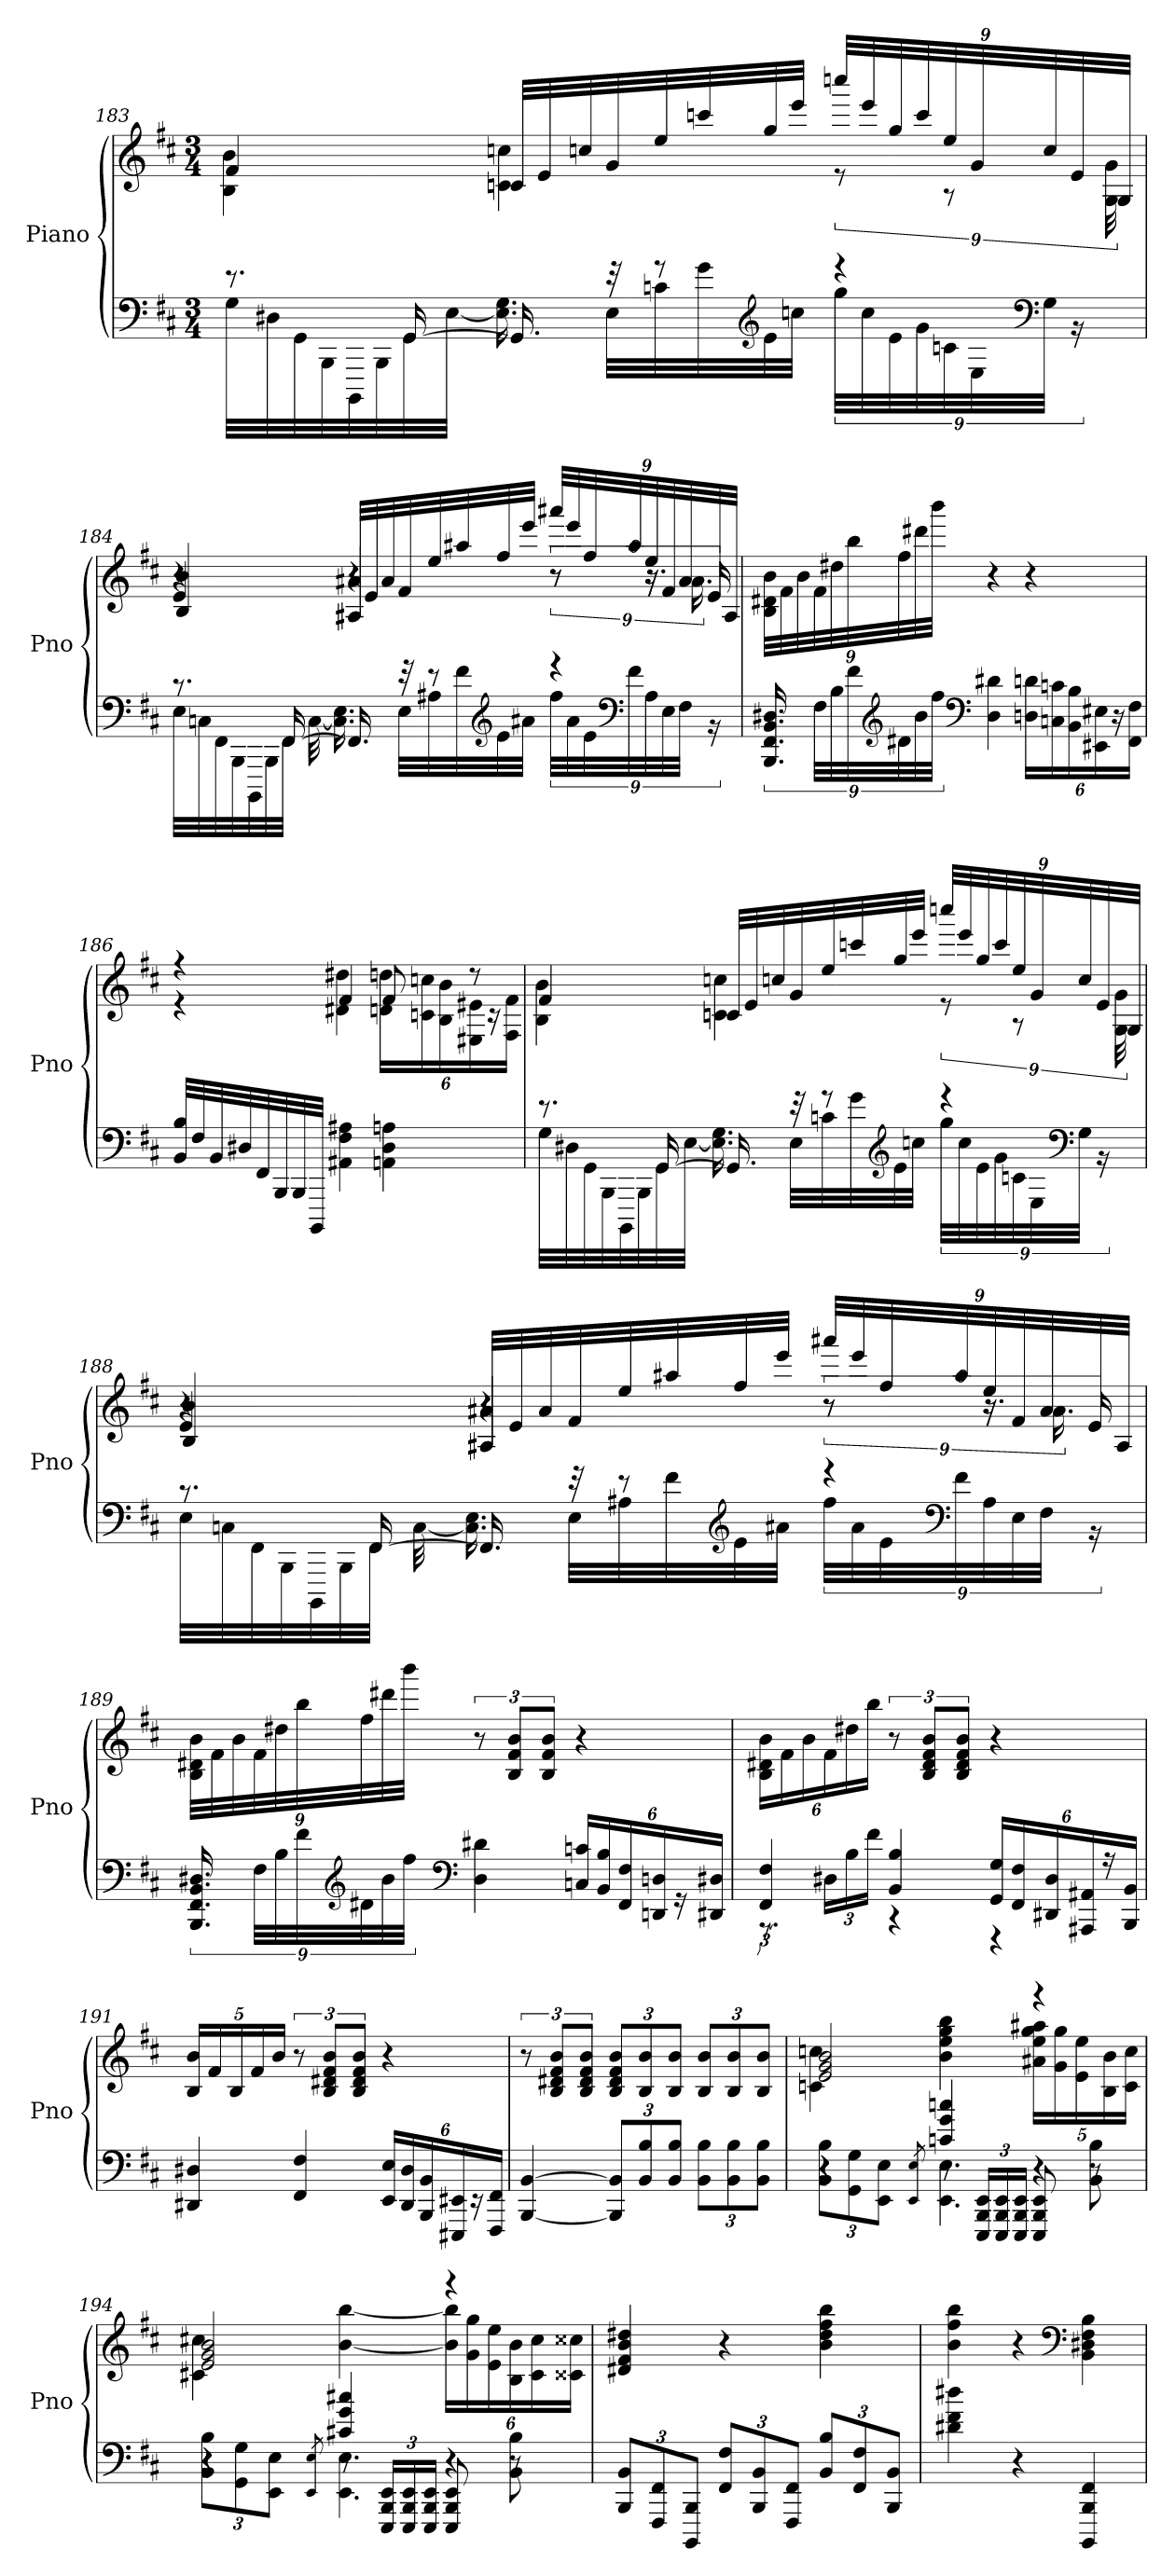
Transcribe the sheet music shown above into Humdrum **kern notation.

**kern	**kern
*part1	*part1
*staff2	*staff1
*I"Piano	*
*I'Pno	*
*clefF4	*clefG2
*k[f#c#]	*k[f#c#]
*M3/4	*M3/4
=183	=183
*^	*^
8.r	32GLLL	4f#	4B 4b
.	32D#X	.	.
.	32GG	.	.
.	32BBB	.	.
.	32BBBB	.	.
.	32BBB	.	.
[16GG	32GG	.	.
.	[32EJJJ	.	.
16.GG]	16.E] 16.G	32cnLLL	4cn 4ccn
.	.	32e	.
.	.	32ccn	.
32r	32ELLL	32g	.
8r	32cn	32ee	.
.	32g	32cccn	.
*clefG2	*	*	*
.	32e	32gg	.
.	32ccnJJJ	32eeeJJJ	.
4r	36ggLLL	36ccccnLLL	9r
.	36cc	36eee	.
.	36e	36gg	.
.	36g	36ccc	.
.	36cn	36ee	9r
.	36E	36g	.
*clefF4	*	*	*
.	36GJJJ	36cc	.
.	18r	36e	.
.	.	36GJJJ	36G 36g
=184	=184	=184	=184
*	*	*	*^
8.r	32ELLL	4e	4r	4B 4b
.	32Cn	.	.	.
.	32FF#	.	.	.
.	32BBB	.	.	.
.	32BBBB	.	.	.
.	32BBB	.	.	.
[16FF#	32FF#JJJ	.	.	.
.	[32C	.	.	.
16.FF#]	16.C] 16.E	32A#XLLL	4r	4A#X 4a#X
.	.	32e	.	.
.	.	32a#	.	.
32r	32ELLL	32f#	.	.
8r	32A#X	32ee	.	.
.	32f#	32aa#X	.	.
*clefG2	*	*	*	*
.	32e	32ff#	.	.
.	32a#XJJJ	32eeeJJJ	.	.
4r	36ff#LLL	36aaa#XLLL	9r	9r
.	36a#	36eee	.	.
.	36e	36ff#	.	.
*clefF4	*	*	*	*
.	36f#	36aa#	.	.
.	36A#	36ee	18r	18.r
.	36E	36f#	.	.
.	36F#JJJ	36a#	18.a#	.
.	18r	36e	.	18e
.	.	36A#JJJ	.	.
*v	*v	*	*	*
*	*v	*v	*v
=185	=185
18.BBB 18.FF# 18.BB 18.D#X	36B 36d#X 36bLLL
.	36f#
.	36b
36F#LLL	36f#
36B	36dd#X
36f#	36bb
*clefG2	*
36d#X	36ff#
36b	36ddd#X
36ff#JJJ	36bbbJJJ
*clefF4	*
4D# 4d#X	4r
24Dn 24dnLL	4r
24Cn 24cn	.
24BB 24B	.
24EE#X 24E#X	.
24r	.
24FF# 24F#JJ	.
=186	=186
*	*^
32BB 32BLLL	4r	4r
32F#	.	.
32BB	.	.
32D#X	.	.
32FF#	.	.
32BBB	.	.
32BBB	.	.
32BBBBJJJ	.	.
4AA#X 4F# 4A#X	4f#	4d#X 4dd#X
4AAn 4D# 4An	8f#	24dn 24ddnLL
.	.	24cn 24ccn
.	.	24B 24b
.	8r	24E#X 24e#X
.	.	24r
.	.	24F# 24f#JJ
=187	=187	=187
*^	*	*
8.r	32GLLL	4f#	4B 4b
.	32D#X	.	.
.	32GG	.	.
.	32BBB	.	.
.	32BBBB	.	.
.	32BBB	.	.
[16GG	32GG	.	.
.	[32EJJJ	.	.
16.GG]	16.E] 16.G	32cnLLL	4cn 4ccn
.	.	32e	.
.	.	32ccn	.
32r	32ELLL	32g	.
8r	32cn	32ee	.
.	32g	32cccn	.
*clefG2	*	*	*
.	32e	32gg	.
.	32ccnJJJ	32eeeJJJ	.
4r	36ggLLL	36ccccnLLL	9r
.	36cc	36eee	.
.	36e	36gg	.
.	36g	36ccc	.
.	36cn	36ee	9r
.	36E	36g	.
*clefF4	*	*	*
.	36GJJJ	36cc	.
.	18r	36e	.
.	.	36GJJJ	36G 36g
=188	=188	=188	=188
*	*	*	*^
8.r	32ELLL	4e	4r	4B 4b
.	32Cn	.	.	.
.	32FF#	.	.	.
.	32BBB	.	.	.
.	32BBBB	.	.	.
.	32BBB	.	.	.
[16FF#	32FF#JJJ	.	.	.
.	[32C	.	.	.
16.FF#]	16.C] 16.E	32A#XLLL	4r	4A#X 4a#X
.	.	32e	.	.
.	.	32a#	.	.
32r	32ELLL	32f#	.	.
8r	32A#X	32ee	.	.
.	32f#	32aa#X	.	.
*clefG2	*	*	*	*
.	32e	32ff#	.	.
.	32a#XJJJ	32eeeJJJ	.	.
4r	36ff#LLL	36aaa#XLLL	9r	9r
.	36a#	36eee	.	.
.	36e	36ff#	.	.
*clefF4	*	*	*	*
.	36f#	36aa#	.	.
.	36A#	36ee	18r	18.r
.	36E	36f#	.	.
.	36F#JJJ	36a#	18.a#	.
.	18r	36e	.	18e
.	.	36A#JJJ	.	.
*v	*v	*	*	*
*	*v	*v	*v
=189	=189
18.BBB 18.FF# 18.BB 18.D#X	36B 36d#X 36bLLL
.	36f#
.	36b
36F#LLL	36f#
36B	36dd#X
36f#	36bb
*clefG2	*
36d#X	36ff#
36b	36ddd#X
36ff#JJJ	36bbbJJJ
*clefF4	*
4D# 4d#X	12r
.	12B 12f# 12bL
.	12B 12f# 12bJ
24Cn 24cnLL	4r
24BB 24B	.
24FF# 24F#	.
24DDn 24Dn	.
24r	.
24DD#X 24D#XJJ	.
=190	=190
*^	*
4FF# 4F#	12.r	24B 24d#X 24bLL
.	.	24f#
.	.	24b
.	24D#XLL	24f#
.	24B	24dd#X
.	24f#JJ	24bbJJ
4BB 4B	4r	12r
.	.	12B 12d# 12f# 12bL
.	.	12B 12d# 12f# 12bJ
24GG 24GLL	4r	4r
24FF# 24F#	.	.
24DD#X 24D#	.	.
24AAA#X 24AA#X	.	.
24r	.	.
24BBB 24BBJJ	.	.
*v	*v	*
=191	=191
4DD#X 4D#X	20B 20bLL
.	20f#
.	20B
.	20f#
.	20bJJ
4FF# 4F#	12r
.	12B 12d#X 12f# 12bL
.	12B 12d# 12f# 12bJ
24EE 24ELL	4r
24DD# 24D#	.
24BBB 24BB	.
24EEE#X 24EE#X	.
24r	.
24FFF# 24FF#JJ	.
=192	=192
[4BBB [4BB	12r
.	12B 12d#X 12f# 12bL
.	12B 12d# 12f# 12bJ
12BBB] 12BB]L	12B 12d# 12f# 12bL
12BB 12B	12B 12b
12BB 12BJ	12B 12bJ
12BB 12BL	12B 12bL
12BB 12B	12B 12b
12BB 12BJ	12B 12bJ
=193	=193
*^	*^
*	*^	*	*
4r	12BB 12BL	4r	2e 2g 2b	4cn 4ccn
.	12GG 12G	.	.	.
.	12EE 12EJ	.	.	.
.	8qEE 8qE	.	.	.
8r	4.EE] 4.E]	4cn 4g 4ccn	.	4b 4ee 4gg 4bb
24EEE 24BBB 24EELL	.	.	.	.
24EEE 24BBB 24EE	.	.	.	.
24EEE 24BBB 24EEJJ	.	.	.	.
8EEE 8BBB 8EE	.	4r	4r	20a#X 20ee 20gg 20aa#XLL
.	.	.	.	20g 20gg
.	.	.	.	20e 20ee
8r	8BB 8B	.	.	.
.	.	.	.	20B 20b
.	.	.	.	20c 20ccJJ
=194	=194	=194	=194	=194
4r	12BB 12BL	4r	2e 2g 2b	4c#X 4cc#X
.	12GG 12G	.	.	.
.	12EE 12EJ	.	.	.
.	8qEE 8qE	.	.	.
8r	4.EE] 4.E]	4c#X 4g 4cc#X	.	[4b [4bb
24EEE 24BBB 24EELL	.	.	.	.
24EEE 24BBB 24EE	.	.	.	.
24EEE 24BBB 24EEJJ	.	.	.	.
8EEE 8BBB 8EE	.	4r	4r	24b] 24bb]LL
.	.	.	.	24g 24gg
.	.	.	.	24e 24ee
8r	8BB 8B	.	.	24B 24b
.	.	.	.	24c# 24cc#
.	.	.	.	24c##X 24cc##XJJ
*v	*v	*v	*	*
*	*v	*v
=195	=195
12BBB 12BBL	4d#X 4f# 4b 4dd#X
12FFF# 12FF#	.
12BBBB 12BBBJ	.
12FF# 12F#L	4r
12BBB 12BB	.
12FFF# 12FF#J	.
12BB 12BL	4b 4dd# 4ff# 4bb
12FF# 12F#	.
12BBB 12BBJ	.
=196	=196
4d#X 4f# 4dd#X	4b 4ff# 4bb
4r	4r
*	*clefF4
4BBBB 4BBB 4FF#	4BB 4D#X 4F# 4B
=	=
*-	*-
